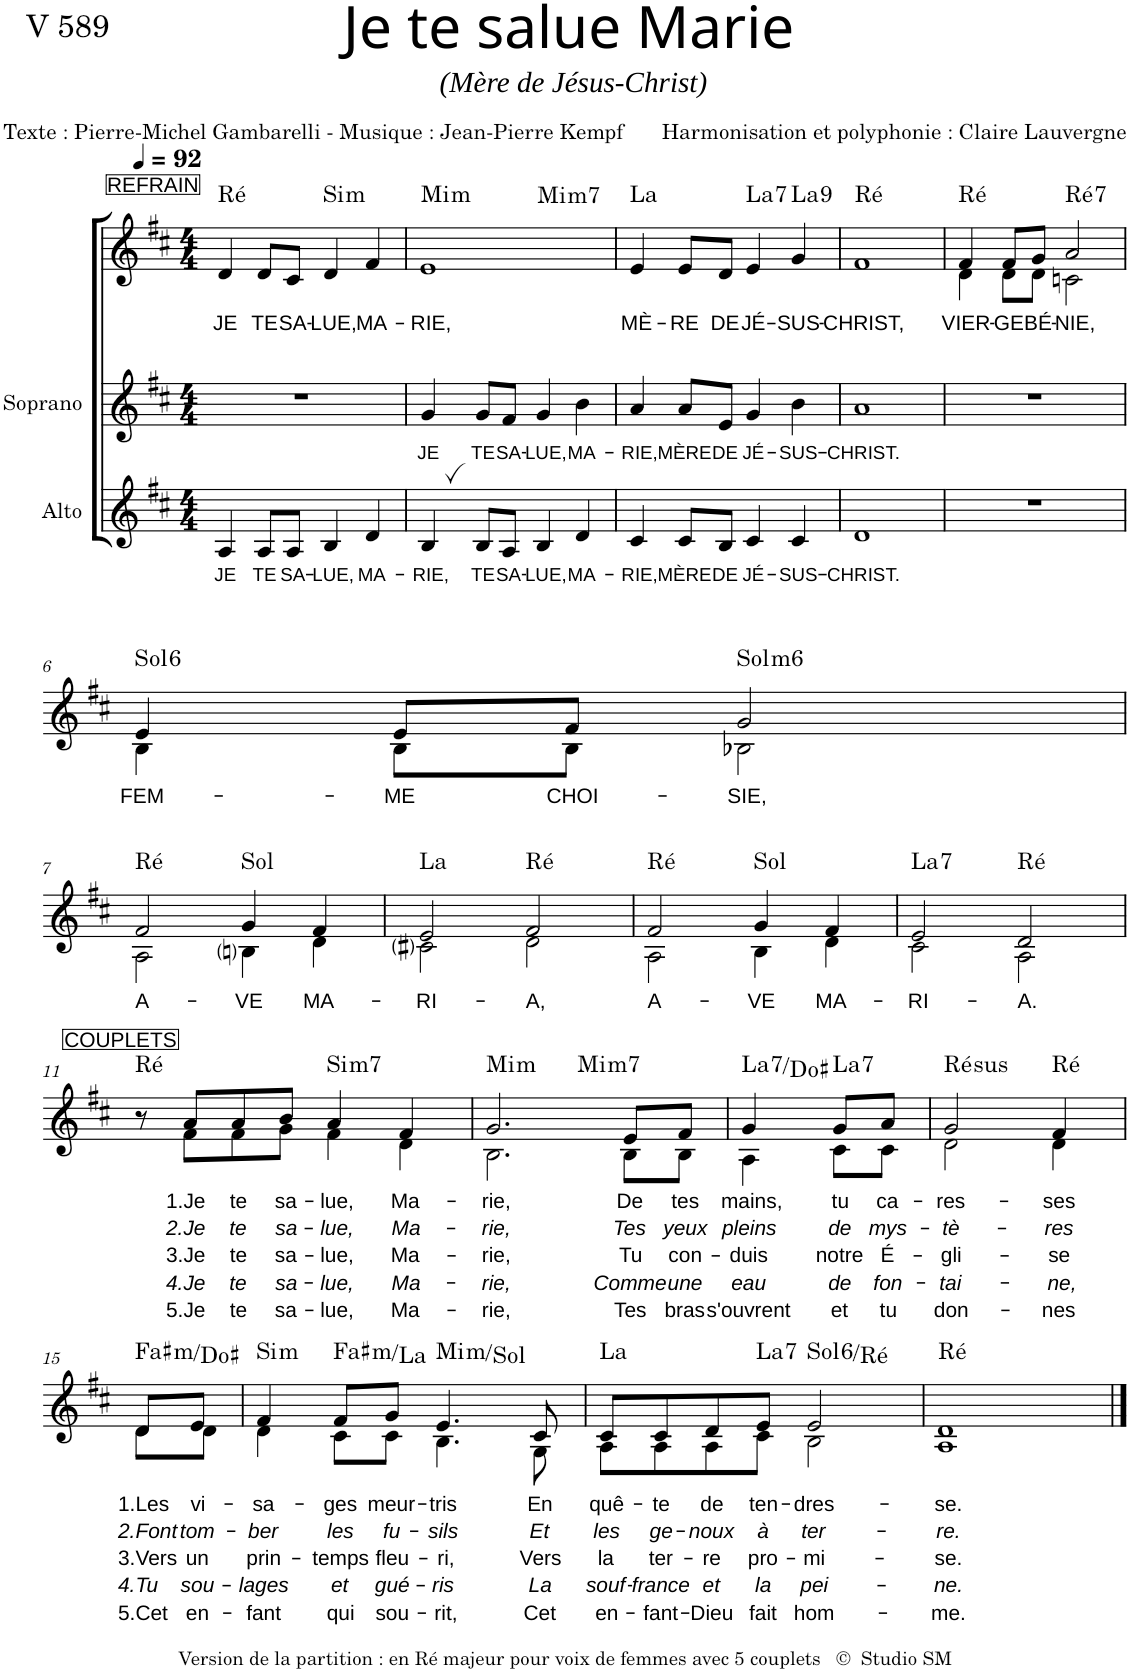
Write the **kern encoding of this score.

**kern	**text	**kern	**text	**kern	**text	**text	**text	**text	**text	**harte
*part3	*part3	*part2	*part2	*part1	*part1	*part1	*part1	*part1	*part1	*part1
*staff3	*staff3	*staff2	*staff2	*staff1	*staff1	*staff1	*staff1	*staff1	*staff1	*
*I"Alto	*	*I"Soprano	*	*I"Chant	*	*	*	*	*	*
*I'A.	*	*I'S.	*	*I'Ch	*	*	*	*	*	*
*clefG2	*	*clefG2	*	*clefG2	*	*	*	*	*	*
*k[f#c#]	*	*k[f#c#]	*	*k[f#c#]	*	*	*	*	*	*
*M4/4	*	*M4/4	*	*M4/4	*	*	*	*	*	*
*MM92	*	*MM92	*	*MM92	*	*	*	*	*	*
=1	=1	=1	=1	=1	=1	=1	=1	=1	=1	=1
!	!	!	!	!LO:TX:a:t=REFRAIN	!	!	!	!	!	!
!	!LO:LY:b	!	!	!	!LO:LY:b	!	!	!	!	!
4A/	JE	1r	.	4d/	JE	.	.	.	.	D:maj
!	!LO:LY:b	!	!	!	!LO:LY:b	!	!	!	!	!
8A/L	TE	.	.	8d/L	TE	.	.	.	.	.
!	!LO:LY:b	!	!	!	!LO:LY:b	!	!	!	!	!
8A/J	SA-	.	.	8c#/J	SA-	.	.	.	.	.
!	!LO:LY:b	!	!	!	!LO:LY:b	!	!	!	!	!LO:H:kt=m
4B/	-LUE,	.	.	4d/	-LUE,	.	.	.	.	B:min
!	!LO:LY:b	!	!	!	!LO:LY:b	!	!	!	!	!
4d/	MA-	.	.	4f#/	MA-	.	.	.	.	.
=2	=2	=2	=2	=2	=2	=2	=2	=2	=2	=2
!	!LO:LY:b	!	!LO:LY:b	!	!LO:LY:b	!	!	!	!	!LO:H:kt=m
*	*	*	*	*^	*	*	*	*	*	*
4B,/	-RIE,	4g/	JE	1e	2ryy	-RIE,	.	.	.	.	E:min
!	!LO:LY:b	!	!LO:LY:b	!	!	!	!	!	!	!	!
8B/L	TE	8g/L	TE	.	.	.	.	.	.	.	.
!	!LO:LY:b	!	!LO:LY:b	!	!	!	!	!	!	!	!
8A/J	SA-	8f#/J	SA-	.	.	.	.	.	.	.	.
!	!LO:LY:b	!	!LO:LY:b	!	!	!	!	!	!	!	!LO:H:kt=m7
4B/	-LUE,	4g/	-LUE,	.	2ryy	.	.	.	.	.	E:min7
!	!LO:LY:b	!	!LO:LY:b	!	!	!	!	!	!	!	!
4d/	MA-	4b\	MA-	.	.	.	.	.	.	.	.
=3	=3	=3	=3	=3	=3	=3	=3	=3	=3	=3	=3
!	!LO:LY:b	!	!LO:LY:b	!	!	!LO:LY:b	!	!	!	!	!
*	*	*	*	*v	*v	*	*	*	*	*	*
4c#/	-RIE,	4a/	-RIE,	4e/	MÈ-	.	.	.	.	A:maj
!	!LO:LY:b	!	!LO:LY:b	!	!LO:LY:b	!	!	!	!	!
8c#/L	MÈRE	8a/L	MÈRE	8e/L	-RE	.	.	.	.	.
!	!LO:LY:b	!	!LO:LY:b	!	!LO:LY:b	!	!	!	!	!
8B/J	DE	8e/J	DE	8d/J	DE	.	.	.	.	.
!	!LO:LY:b	!	!LO:LY:b	!	!LO:LY:b	!	!	!	!	!LO:H:kt=7
4c#/	JÉ-	4g/	JÉ-	4e/	JÉ-	.	.	.	.	A:7
!	!LO:LY:b	!	!LO:LY:b	!	!LO:LY:b	!	!	!	!	!LO:H:kt=9
4c#/	-SUS-	4b\	-SUS-	4g/	-SUS-	.	.	.	.	A:9
=4	=4	=4	=4	=4	=4	=4	=4	=4	=4	=4
!	!LO:LY:b	!	!LO:LY:b	!	!LO:LY:b	!	!	!	!	!
1d	-CHRIST.	1a	-CHRIST.	1f#	-CHRIST,	.	.	.	.	D:maj
=5	=5	=5	=5	=5	=5	=5	=5	=5	=5	=5
!	!	!	!	!	!LO:LY:b	!	!	!	!	!
*	*	*	*	*^	*	*	*	*	*	*
1r	.	1r	.	4f#/	4d\	VIER-	.	.	.	.	D:maj
!	!	!	!	!	!	!LO:LY:b	!	!	!	!	!
.	.	.	.	8f#/L	8d\L	-GE	.	.	.	.	.
!	!	!	!	!	!	!LO:LY:b	!	!	!	!	!
.	.	.	.	8g/J	8d\J	BÉ-	.	.	.	.	.
!	!	!	!	!	!	!LO:LY:b	!	!	!	!	!LO:H:kt=7
.	.	.	.	2a/	2cn\	-NIE,	.	.	.	.	D:7
!!LO:LB:g=z	!!
=6	=6	=6	=6	=6	=6	=6	=6	=6	=6	=6	=6
!	!	!	!	!	!	!LO:LY:b	!	!	!	!	!LO:H:kt=6
1r	.	1r	.	4e/	4B\	FEM-	.	.	.	.	G:maj6
!	!	!	!	!	!	!LO:LY:b	!	!	!	!	!
.	.	.	.	8e/L	8B\L	-ME	.	.	.	.	.
!	!	!	!	!	!	!LO:LY:b	!	!	!	!	!
.	.	.	.	8f#/J	8B\J	CHOI-	.	.	.	.	.
!	!	!	!	!	!	!LO:LY:b	!	!	!	!	!LO:H:kt=m6
.	.	.	.	2g/	2B-X\	-SIE,	.	.	.	.	G:min6
!!LO:LB:g=z	!!
=7	=7	=7	=7	=7	=7	=7	=7	=7	=7	=7	=7
!	!	!	!	!	!	!LO:LY:b	!	!	!	!	!
1r	.	1r	.	2f#/	2A\	A-	.	.	.	.	D:maj
!	!	!	!	!	!	!LO:LY:b	!	!	!	!	!
.	.	.	.	4g/	4Bni\	-VE	.	.	.	.	G:maj
!	!	!	!	!	!	!LO:LY:b	!	!	!	!	!
.	.	.	.	4f#/	4d\	MA-	.	.	.	.	.
=8	=8	=8	=8	=8	=8	=8	=8	=8	=8	=8	=8
!	!	!	!	!	!	!LO:LY:b	!	!	!	!	!
1r	.	1r	.	2e/	2c#i\	-RI-	.	.	.	.	A:maj
!	!	!	!	!	!	!LO:LY:b	!	!	!	!	!
.	.	.	.	2f#/	2d\	-A,	.	.	.	.	D:maj
=9	=9	=9	=9	=9	=9	=9	=9	=9	=9	=9	=9
!	!	!	!	!	!	!LO:LY:b	!	!	!	!	!
1r	.	1r	.	2f#/	2A\	A-	.	.	.	.	D:maj
!	!	!	!	!	!	!LO:LY:b	!	!	!	!	!
.	.	.	.	4g/	4B\	-VE	.	.	.	.	G:maj
!	!	!	!	!	!	!LO:LY:b	!	!	!	!	!
.	.	.	.	4f#/	4d\	MA-	.	.	.	.	.
=10	=10	=10	=10	=10	=10	=10	=10	=10	=10	=10	=10
!	!	!	!	!	!	!LO:LY:b	!	!	!	!	!LO:H:kt=7
1r	.	1r	.	2e/	2c#\	-RI-	.	.	.	.	A:7
!	!	!	!	!	!	!LO:LY:b	!	!	!	!	!
.	.	.	.	2d/	2A\	-A.	.	.	.	.	D:maj
!!LO:LB:g=z	!!
=11	=11	=11	=11	=11	=11	=11	=11	=11	=11	=11	=11
!	!	!	!	!LO:TX:a:t=COUPLETS	!	!	!	!	!	!	!
1r	.	1r	.	8r	8r	.	.	.	.	.	D:maj
!	!	!	!	!	!	!LO:LY:b	!LO:LY:b	!LO:LY:b	!LO:LY:b	!LO:LY:b	!
.	.	.	.	8a/L	8f#\L	1.Je	2.Je	3.Je	4.Je	5.Je	.
!	!	!	!	!	!	!LO:LY:b	!LO:LY:b	!LO:LY:b	!LO:LY:b	!LO:LY:b	!
.	.	.	.	8a/	8f#\	te	te	te	te	te	.
!	!	!	!	!	!	!LO:LY:b	!LO:LY:b	!LO:LY:b	!LO:LY:b	!LO:LY:b	!
.	.	.	.	8b/J	8g\J	sa-	sa-	sa-	sa-	sa-	.
!	!	!	!	!	!	!LO:LY:b	!LO:LY:b	!LO:LY:b	!LO:LY:b	!LO:LY:b	!LO:H:kt=m7
.	.	.	.	4a/	4f#\	-lue,	-lue,	-lue,	-lue,	-lue,	B:min7
!	!	!	!	!	!	!LO:LY:b	!LO:LY:b	!LO:LY:b	!LO:LY:b	!LO:LY:b	!
.	.	.	.	4f#/	4d\	Ma-	Ma-	Ma-	Ma-	Ma-	.
=12	=12	=12	=12	=12	=12	=12	=12	=12	=12	=12	=12
!	!	!	!	!	!	!LO:LY:b	!LO:LY:b	!LO:LY:b	!LO:LY:b	!LO:LY:b	!LO:H:kt=m
*	*	*	*	*	*^	*	*	*	*	*	*
1r	.	1r	.	2.g/	2.B\	2ryy	-rie,	-rie,	-rie,	-rie,	-rie,	E:min
!	!	!	!	!	!	!	!	!	!	!	!	!LO:H:kt=m7
.	.	.	.	.	.	2ryy	.	.	.	.	.	E:min7
!	!	!	!	!	!	!	!LO:LY:b	!LO:LY:b	!LO:LY:b	!LO:LY:b	!LO:LY:b	!
.	.	.	.	8e/L	8B\L	.	De	Tes	Tu	Comme	Tes	.
!	!	!	!	!	!	!	!LO:LY:b	!LO:LY:b	!LO:LY:b	!LO:LY:b	!LO:LY:b	!
.	.	.	.	8f#/J	8B\J	.	tes	yeux	con-	une	bras	.
=13	=13	=13	=13	=13	=13	=13	=13	=13	=13	=13	=13	=13
!	!	!	!	!	!	!	!LO:LY:b	!LO:LY:b	!LO:LY:b	!LO:LY:b	!LO:LY:b	!LO:H:kt=7
*	*	*	*	*	*v	*v	*	*	*	*	*	*
1r	.	1r	.	4g/	4A\	mains,	pleins	-duis	eau	s'ouvrent	A:7/3
!	!	!	!	!	!	!LO:LY:b	!LO:LY:b	!LO:LY:b	!LO:LY:b	!LO:LY:b	!LO:H:kt=7
.	.	.	.	8g/L	8c#\L	tu	de	notre	de	et	A:7
!	!	!	!	!	!	!LO:LY:b	!LO:LY:b	!LO:LY:b	!LO:LY:b	!LO:LY:b	!
.	.	.	.	8a/J	8c#\J	ca-	mys-	É-	fon-	tu	.
.	.	.	.	2ryy	2ryy	.	.	.	.	.	.
=14	=14	=14	=14	=14	=14	=14	=14	=14	=14	=14	=14
!	!	!	!	!	!	!LO:LY:b	!LO:LY:b	!LO:LY:b	!LO:LY:b	!LO:LY:b	!LO:H:kt=sus
1r	.	1r	.	2g/	2d\	-res-	-tè-	-gli-	-tai-	don-	D:sus4
!	!	!	!	!	!	!LO:LY:b	!LO:LY:b	!LO:LY:b	!LO:LY:b	!LO:LY:b	!
.	.	.	.	4f#/	4d\	-ses	-res	-se	-ne,	-nes	D:maj
.	.	.	.	4ryy	4ryy	.	.	.	.	.	.
!!LO:LB:g=z	!!
=15	=15	=15	=15	=15	=15	=15	=15	=15	=15	=15	=15
!	!	!	!	!	!	!LO:LY:b	!LO:LY:b	!LO:LY:b	!LO:LY:b	!LO:LY:b	!LO:H:kt=m
1r	.	1r	.	8d/L	8d\L	1.Les	2.Font	3.Vers	4.Tu	5.Cet	F#:min/5
!	!	!	!	!	!	!LO:LY:b	!LO:LY:b	!LO:LY:b	!LO:LY:b	!LO:LY:b	!
.	.	.	.	8e/J	8d\J	vi-	tom-	un	sou-	en-	.
.	.	.	.	2.ryy	2.ryy	.	.	.	.	.	.
=16	=16	=16	=16	=16	=16	=16	=16	=16	=16	=16	=16
!	!	!	!	!	!	!LO:LY:b	!LO:LY:b	!LO:LY:b	!LO:LY:b	!LO:LY:b	!LO:H:kt=m
1r	.	1r	.	4f#/	4d\	-sa-	-ber	prin-	-lages	-fant	B:min
!	!	!	!	!	!	!LO:LY:b	!LO:LY:b	!LO:LY:b	!LO:LY:b	!LO:LY:b	!LO:H:kt=m
.	.	.	.	8f#/L	8c#\L	-ges	les	-temps	et	qui	F#:min/b3
!	!	!	!	!	!	!LO:LY:b	!LO:LY:b	!LO:LY:b	!LO:LY:b	!LO:LY:b	!
.	.	.	.	8g/J	8c#\J	meur-	fu-	fleu-	gué-	sou-	.
!	!	!	!	!	!	!LO:LY:b	!LO:LY:b	!LO:LY:b	!LO:LY:b	!LO:LY:b	!LO:H:kt=m
.	.	.	.	4.e/	4.B\	-tris	-sils	-ri,	-ris	-rit,	E:min/b3
!	!	!	!	!	!	!LO:LY:b	!LO:LY:b	!LO:LY:b	!LO:LY:b	!LO:LY:b	!
.	.	.	.	8c#/	8G\	En	Et	Vers	La	Cet	.
=17	=17	=17	=17	=17	=17	=17	=17	=17	=17	=17	=17
!	!	!	!	!	!	!LO:LY:b	!LO:LY:b	!LO:LY:b	!LO:LY:b	!LO:LY:b	!
1r	.	1r	.	8c#/L	8A\L	quê-	les	la	souf-	en-	A:maj
!	!	!	!	!	!	!LO:LY:b	!LO:LY:b	!LO:LY:b	!LO:LY:b	!LO:LY:b	!
.	.	.	.	8c#/	8A\	-te	ge-	ter-	-france	-fant-	.
!	!	!	!	!	!	!LO:LY:b	!LO:LY:b	!LO:LY:b	!LO:LY:b	!LO:LY:b	!
.	.	.	.	8d/	8A\	de	-noux	-re	et	-Dieu	.
!	!	!	!	!	!	!LO:LY:b	!LO:LY:b	!LO:LY:b	!LO:LY:b	!LO:LY:b	!LO:H:kt=7
.	.	.	.	8e/J	8c#\J	ten-	à	pro-	la	fait	A:7
!	!	!	!	!	!	!LO:LY:b	!LO:LY:b	!LO:LY:b	!LO:LY:b	!LO:LY:b	!LO:H:kt=6
.	.	.	.	2e/	2B\	-dres-	ter-	-mi-	pei-	hom-	G:maj6/5
=18	=18	=18	=18	=18	=18	=18	=18	=18	=18	=18	=18
*M4/4	*	*M4/4	*	*M4/4	*	*	*	*	*	*	*
!	!	!	!	!	!	!LO:LY:b	!LO:LY:b	!LO:LY:b	!LO:LY:b	!LO:LY:b	!
1r	.	1r	.	1d	1A	-se.	-re.	-se.	-ne.	-me.	D:maj
*	*	*	*	*v	*v	*	*	*	*	*	*
==	==	==	==	==	==	==	==	==	==	==
*-	*-	*-	*-	*-	*-	*-	*-	*-	*-	*-
